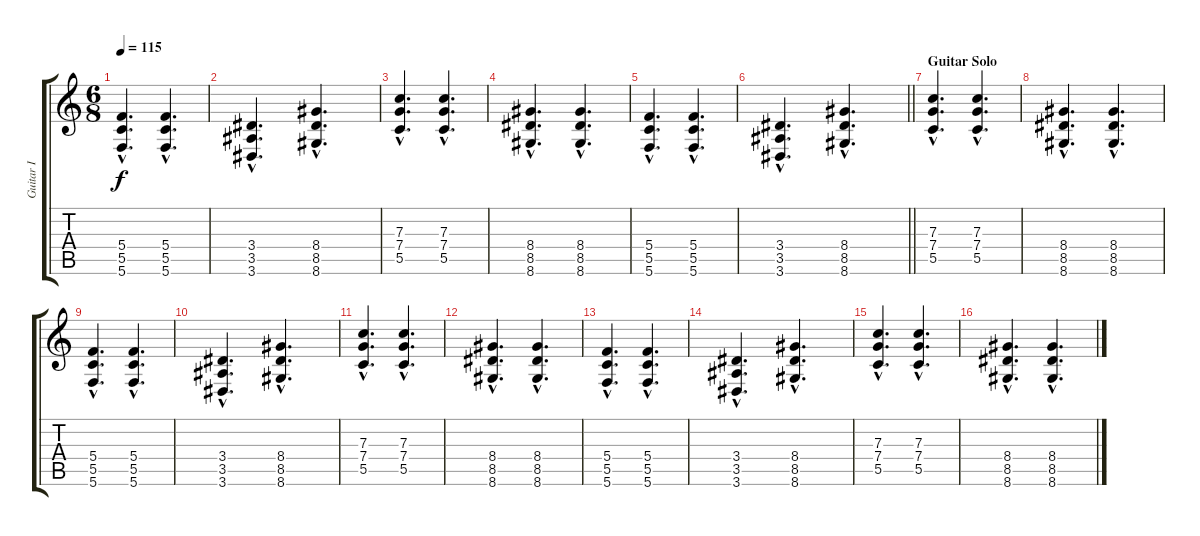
\track ("Guitar I" "Guitar I") {instrument electricguitarclean}
\staff {score tabs}
\tuning (D4 A3 F3 C3 G2 C2) {hide}
\ts (6 8)
\tempo 115
\clef g2
\ks c
(5.4{hac} 5.5{hac} 5.6{hac}).4{d dy f} (5.4{hac} 5.5{hac} 5.6{hac}).4{d} |
(3.4{hac} 3.5{hac} 3.6{hac}).4{d} (8.4{hac} 8.5{hac} 8.6{hac}).4{d} |
(7.3{hac} 7.4{hac} 5.5{hac}).4{d} (7.3{hac} 7.4{hac} 5.5{hac}).4{d} |
(8.4{hac} 8.5{hac} 8.6{hac}).4{d} (8.4{hac} 8.5{hac} 8.6{hac}).4{d} |
(5.4{hac} 5.5{hac} 5.6{hac}).4{d} (5.4{hac} 5.5{hac} 5.6{hac}).4{d} |
\barLineRight lightlight
(3.4{hac} 3.5{hac} 3.6{hac}).4{d} (8.4{hac} 8.5{hac} 8.6{hac}).4{d} |
\section ("" "Guitar Solo")
(7.3{hac} 7.4{hac} 5.5{hac}).4{d volume 6 balance 8} (7.3{hac} 7.4{hac} 5.5{hac}).4{d} |
(8.4{hac} 8.5{hac} 8.6{hac}).4{d} (8.4{hac} 8.5{hac} 8.6{hac}).4{d} |
(5.4{hac} 5.5{hac} 5.6{hac}).4{d} (5.4{hac} 5.5{hac} 5.6{hac}).4{d} |
(3.4{hac} 3.5{hac} 3.6{hac}).4{d} (8.4{hac} 8.5{hac} 8.6{hac}).4{d} |
(7.3{hac} 7.4{hac} 5.5{hac}).4{d} (7.3{hac} 7.4{hac} 5.5{hac}).4{d} |
(8.4{hac} 8.5{hac} 8.6{hac}).4{d} (8.4{hac} 8.5{hac} 8.6{hac}).4{d} |
(5.4{hac} 5.5{hac} 5.6{hac}).4{d} (5.4{hac} 5.5{hac} 5.6{hac}).4{d} |
(3.4{hac} 3.5{hac} 3.6{hac}).4{d} (8.4{hac} 8.5{hac} 8.6{hac}).4{d} |
(7.3{hac} 7.4{hac} 5.5{hac}).4{d} (7.3{hac} 7.4{hac} 5.5{hac}).4{d} |
(8.4{hac} 8.5{hac} 8.6{hac}).4{d} (8.4{hac} 8.5{hac} 8.6{hac}).4{d}
